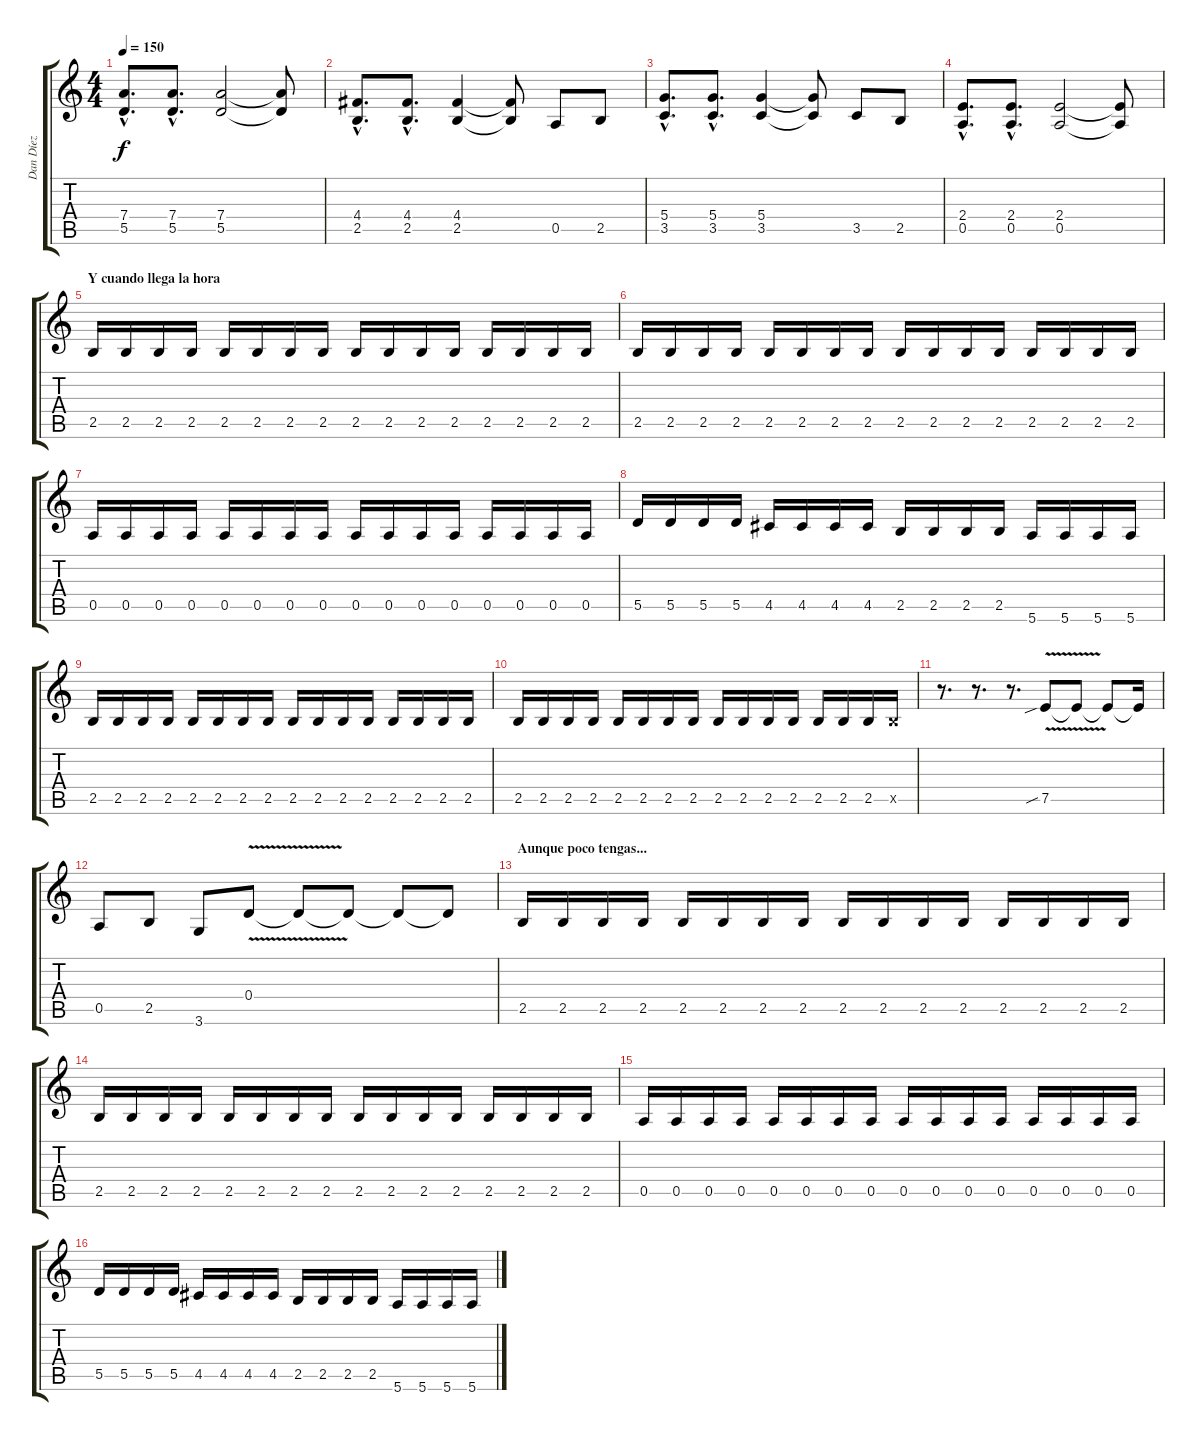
\track ("Dan Díez" "Dan Díez") {instrument distortionguitar}
\staff {score tabs}
\tuning (E4 B3 G3 D3 A2 E2) {hide}
\ts (4 4)
\tempo 150
\clef g2
\ks c
(7.4{hac} 5.5{hac}).8{d dy f} (7.4{hac} 5.5{hac}).8{d} (7.4 5.5).2 (7.4{t} 5.5{t}).8 |
(4.4{hac} 2.5{hac}).8{d} (4.4{hac} 2.5{hac}).8{d} (4.4 2.5).4 (4.4{t} 2.5{t}).8 0.5.8 2.5.8 |
(5.4{hac} 3.5{hac}).8{d} (5.4{hac} 3.5{hac}).8{d} (5.4 3.5).4 (5.4{t} 3.5{t}).8 3.5.8 2.5.8 |
(2.4{hac} 0.5{hac}).8{d} (2.4{hac} 0.5{hac}).8{d} (2.4 0.5).2 (2.4{t} 0.5{t}).8 |
\section ("" "Y cuando llega la hora")
2.5.16 2.5.16 2.5.16 2.5.16 2.5.16 2.5.16 2.5.16 2.5.16 2.5.16 2.5.16 2.5.16 2.5.16 2.5.16 2.5.16 2.5.16 2.5.16 |
2.5.16 2.5.16 2.5.16 2.5.16 2.5.16 2.5.16 2.5.16 2.5.16 2.5.16 2.5.16 2.5.16 2.5.16 2.5.16 2.5.16 2.5.16 2.5.16 |
0.5.16 0.5.16 0.5.16 0.5.16 0.5.16 0.5.16 0.5.16 0.5.16 0.5.16 0.5.16 0.5.16 0.5.16 0.5.16 0.5.16 0.5.16 0.5.16 |
5.5.16 5.5.16 5.5.16 5.5.16 4.5.16 4.5.16 4.5.16 4.5.16 2.5.16 2.5.16 2.5.16 2.5.16 5.6.16 5.6.16 5.6.16 5.6.16 |
2.5.16 2.5.16 2.5.16 2.5.16 2.5.16 2.5.16 2.5.16 2.5.16 2.5.16 2.5.16 2.5.16 2.5.16 2.5.16 2.5.16 2.5.16 2.5.16 |
2.5.16 2.5.16 2.5.16 2.5.16 2.5.16 2.5.16 2.5.16 2.5.16 2.5.16 2.5.16 2.5.16 2.5.16 2.5.16 2.5.16 2.5.16 2.5{x}.16 |
r.8{d} r.8{d} r.8{d} 7.5{v sib}.8 7.5{t}.8 7.5{t}.8 7.5{t}.16 |
0.5.8 2.5.8 3.6.8 0.4{v}.8 0.4{t}.8 0.4{t}.8 0.4{t}.8 0.4{t}.8 |
\section ("" "Aunque poco tengas...")
2.5.16 2.5.16 2.5.16 2.5.16 2.5.16 2.5.16 2.5.16 2.5.16 2.5.16 2.5.16 2.5.16 2.5.16 2.5.16 2.5.16 2.5.16 2.5.16 |
2.5.16 2.5.16 2.5.16 2.5.16 2.5.16 2.5.16 2.5.16 2.5.16 2.5.16 2.5.16 2.5.16 2.5.16 2.5.16 2.5.16 2.5.16 2.5.16 |
0.5.16 0.5.16 0.5.16 0.5.16 0.5.16 0.5.16 0.5.16 0.5.16 0.5.16 0.5.16 0.5.16 0.5.16 0.5.16 0.5.16 0.5.16 0.5.16 |
5.5.16 5.5.16 5.5.16 5.5.16 4.5.16 4.5.16 4.5.16 4.5.16 2.5.16 2.5.16 2.5.16 2.5.16 5.6.16 5.6.16 5.6.16 5.6.16
